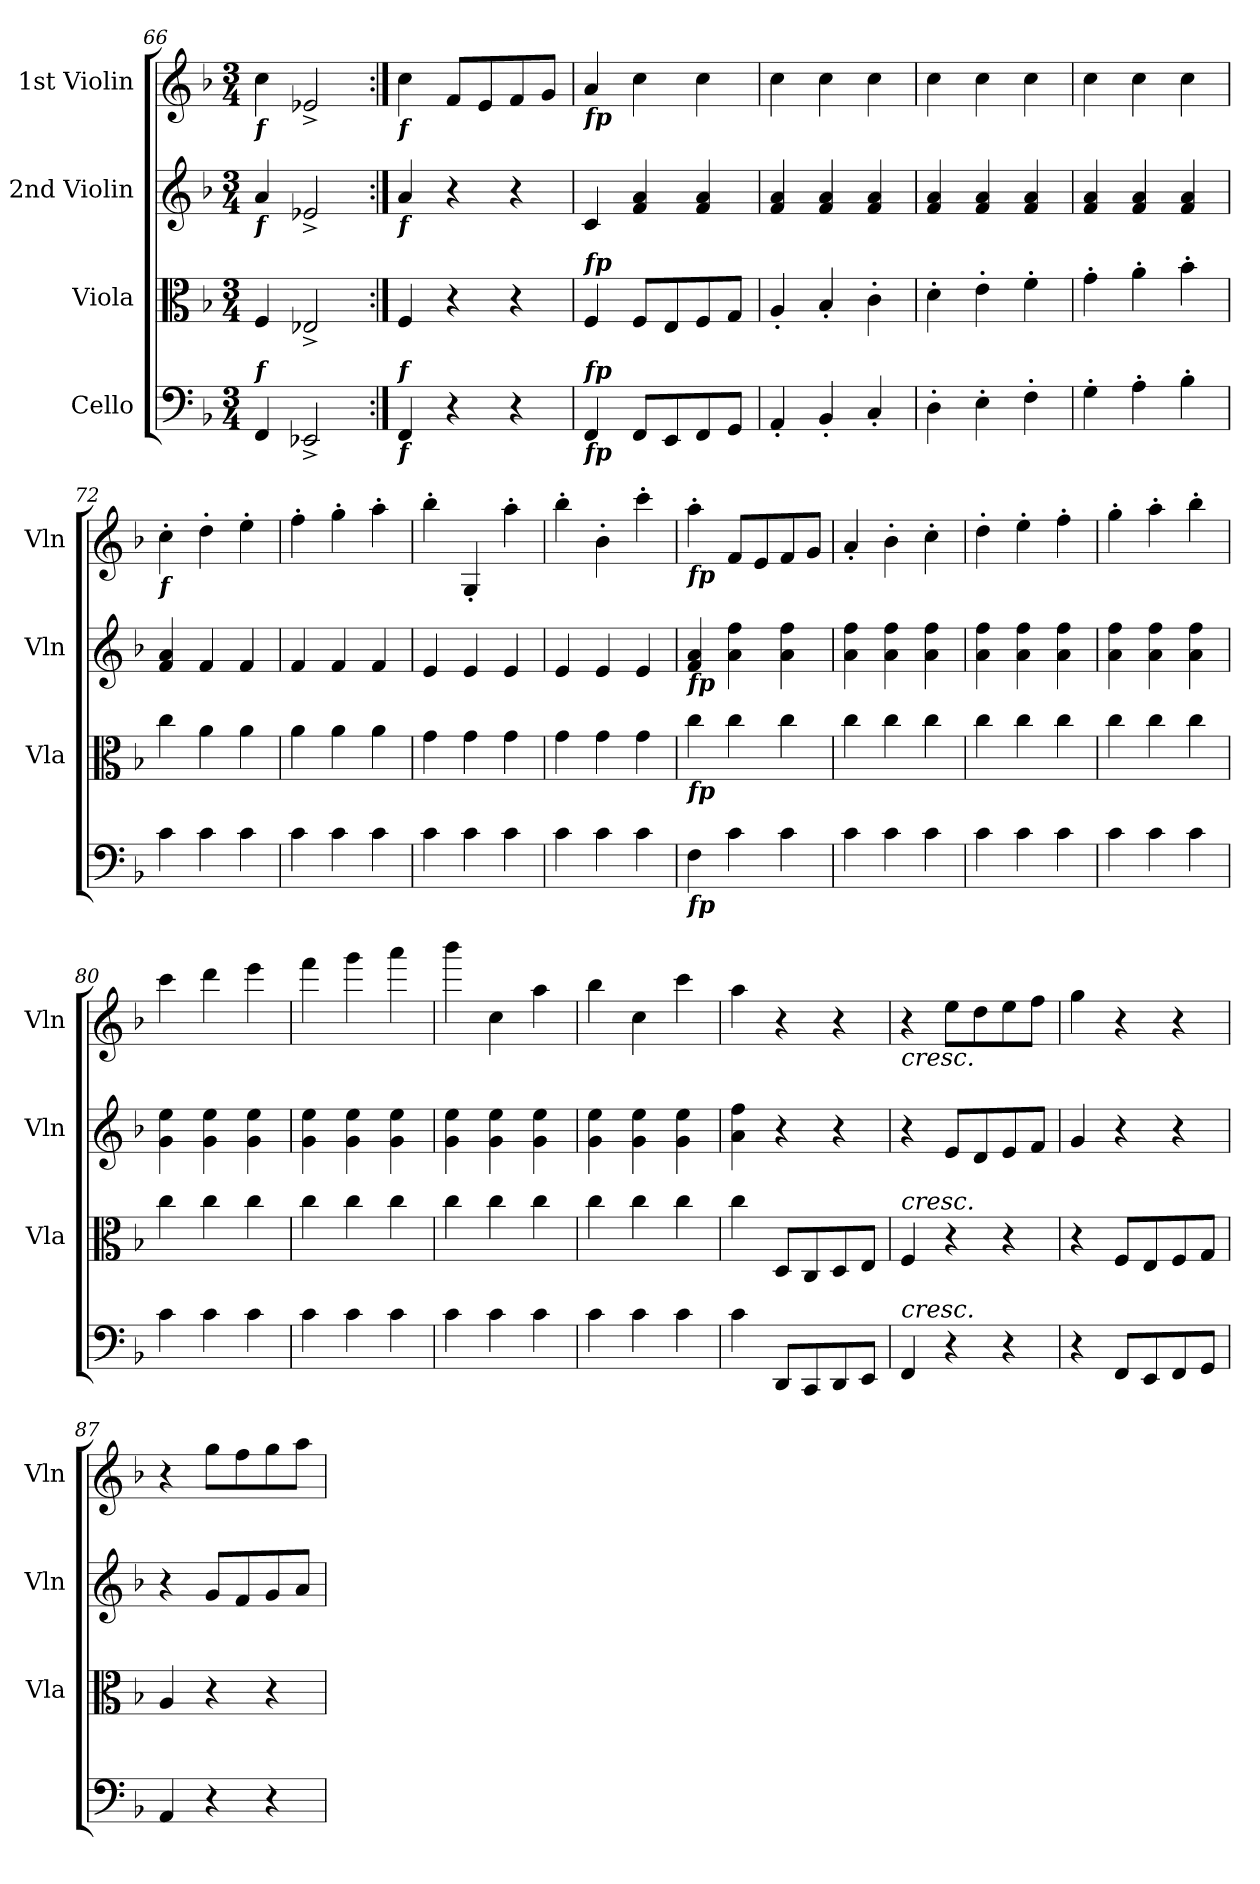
**kern	**kern	**kern	**kern
*part4	*part3	*part2	*part1
*staff4	*staff3	*staff2	*staff1
*I"Cello	*I"Viola	*I"2nd Violin	*I"1st Violin
*	*I'Vla	*I'Vln	*I'Vln
!!LO:PB:g=z
*clefF4	*clefC3	*clefG2	*clefG2
*k[b-]	*k[b-]	*k[b-]	*k[b-]
*F:	*F:	*F:	*F:
*M3/4	*M3/4	*M3/4	*M3/4
=66	=66	=66	=66
!	!	!	!LO:TX:b:Bi:t=f
!	!	!LO:TX:b:Bi:t=f	!
!LO:TX:a:Bi:t=f	!	!	!
4FF/	4F/	4a/	4cc\
2EE-X^/	2E-X^/	2e-X^/	2e-X^/
=67:|!	=67:|!	=67:|!	=67:|!
!	!	!	!LO:TX:b:Bi:t=f
!	!	!LO:TX:b:Bi:t=f	!
!LO:TX:a:Bi:t=f	!	!	!
!LO:TX:b:Bi:t=f	!	!	!
4FF/	4F/	4a/	4cc\
4r	4r	4r	8f/L
.	.	.	8e/
4r	4r	4r	8f/
.	.	.	8g/J
=68	=68	=68	=68
!	!	!	!LO:TX:b:Bi:t=fp
!	!LO:TX:a:Bi:t=fp	!	!
!LO:TX:a:Bi:t=fp	!	!	!
!LO:TX:b:Bi:t=fp	!	!	!
4FF/	4F/	4c/	4a/
8FF/L	8F/L	4f/ 4a/	4cc\
8EE/	8E/	.	.
8FF/	8F/	4f/ 4a/	4cc\
8GG/J	8G/J	.	.
=69	=69	=69	=69
4AA'/	4A'/	4f/ 4a/	4cc\
4BB-'/	4B-'/	4f/ 4a/	4cc\
4C'/	4c'\	4f/ 4a/	4cc\
=70	=70	=70	=70
4D'\	4d'\	4f/ 4a/	4cc\
4E'\	4e'\	4f/ 4a/	4cc\
4F'\	4f'\	4f/ 4a/	4cc\
=71	=71	=71	=71
4G'\	4g'\	4f/ 4a/	4cc\
4A'\	4a'\	4f/ 4a/	4cc\
4B-'\	4b-'\	4f/ 4a/	4cc\
!!LO:LB:g=z
=72	=72	=72	=72
!	!	!	!LO:TX:b:Bi:t=f
4c\	4cc\	4f/ 4a/	4cc'\
4c\	4a\	4f/	4dd'\
4c\	4a\	4f/	4ee'\
=73	=73	=73	=73
4c\	4a\	4f/	4ff'\
4c\	4a\	4f/	4gg'\
4c\	4a\	4f/	4aa'\
=74	=74	=74	=74
4c\	4g\	4e/	4bb-'\
4c\	4g\	4e/	4G'/
4c\	4g\	4e/	4aa'\
=75	=75	=75	=75
4c\	4g\	4e/	4bb-'\
4c\	4g\	4e/	4b-'\
4c\	4g\	4e/	4ccc'\
=76	=76	=76	=76
!	!	!	!LO:TX:b:Bi:t=fp
!	!	!LO:TX:b:Bi:t=fp	!
!	!LO:TX:b:Bi:t=fp	!	!
!LO:TX:b:Bi:t=fp	!	!	!
4F\	4cc\	4f/ 4a/	4aa'\
4c\	4cc\	4a\ 4ff\	8f/L
.	.	.	8e/
4c\	4cc\	4a\ 4ff\	8f/
.	.	.	8g/J
=77	=77	=77	=77
4c\	4cc\	4a\ 4ff\	4a'/
4c\	4cc\	4a\ 4ff\	4b-'\
4c\	4cc\	4a\ 4ff\	4cc'\
!!LO:LB:g=z
=78	=78	=78	=78
4c\	4cc\	4a\ 4ff\	4dd'\
4c\	4cc\	4a\ 4ff\	4ee'\
4c\	4cc\	4a\ 4ff\	4ff'\
=79	=79	=79	=79
4c\	4cc\	4a\ 4ff\	4gg'\
4c\	4cc\	4a\ 4ff\	4aa'\
4c\	4cc\	4a\ 4ff\	4bb-'\
=80	=80	=80	=80
4c\	4cc\	4g\ 4ee\	4ccc\
4c\	4cc\	4g\ 4ee\	4ddd\
4c\	4cc\	4g\ 4ee\	4eee\
=81	=81	=81	=81
4c\	4cc\	4g\ 4ee\	4fff\
4c\	4cc\	4g\ 4ee\	4ggg\
4c\	4cc\	4g\ 4ee\	4aaa\
=82	=82	=82	=82
4c\	4cc\	4g\ 4ee\	4bbb-\
4c\	4cc\	4g\ 4ee\	4cc\
4c\	4cc\	4g\ 4ee\	4aa\
=83	=83	=83	=83
4c\	4cc\	4g\ 4ee\	4bb-\
4c\	4cc\	4g\ 4ee\	4cc\
4c\	4cc\	4g\ 4ee\	4ccc\
!!LO:PB:g=z
=84	=84	=84	=84
4c\	4cc\	4a\ 4ff\	4aa\
8DD/L	8D/L	4r	4r
8CC/	8C/	.	.
8DD/	8D/	4r	4r
8EE/J	8E/J	.	.
=85	=85	=85	=85
!	!	!	!LO:TX:b:i:t=cresc.
!	!LO:TX:a:i:t=cresc.	!	!
!LO:TX:a:i:t=cresc.	!	!	!
4FF/	4F/	4r	4r
4r	4r	8e/L	8ee\L
.	.	8d/	8dd\
4r	4r	8e/	8ee\
.	.	8f/J	8ff\J
=86	=86	=86	=86
4r	4r	4g/	4gg\
8FF/L	8F/L	4r	4r
8EE/	8E/	.	.
8FF/	8F/	4r	4r
8GG/J	8G/J	.	.
=87	=87	=87	=87
4AA/	4A/	4r	4r
4r	4r	8g/L	8gg\L
.	.	8f/	8ff\
4r	4r	8g/	8gg\
.	.	8a/J	8aa\J
=	=	=	=
*-	*-	*-	*-
